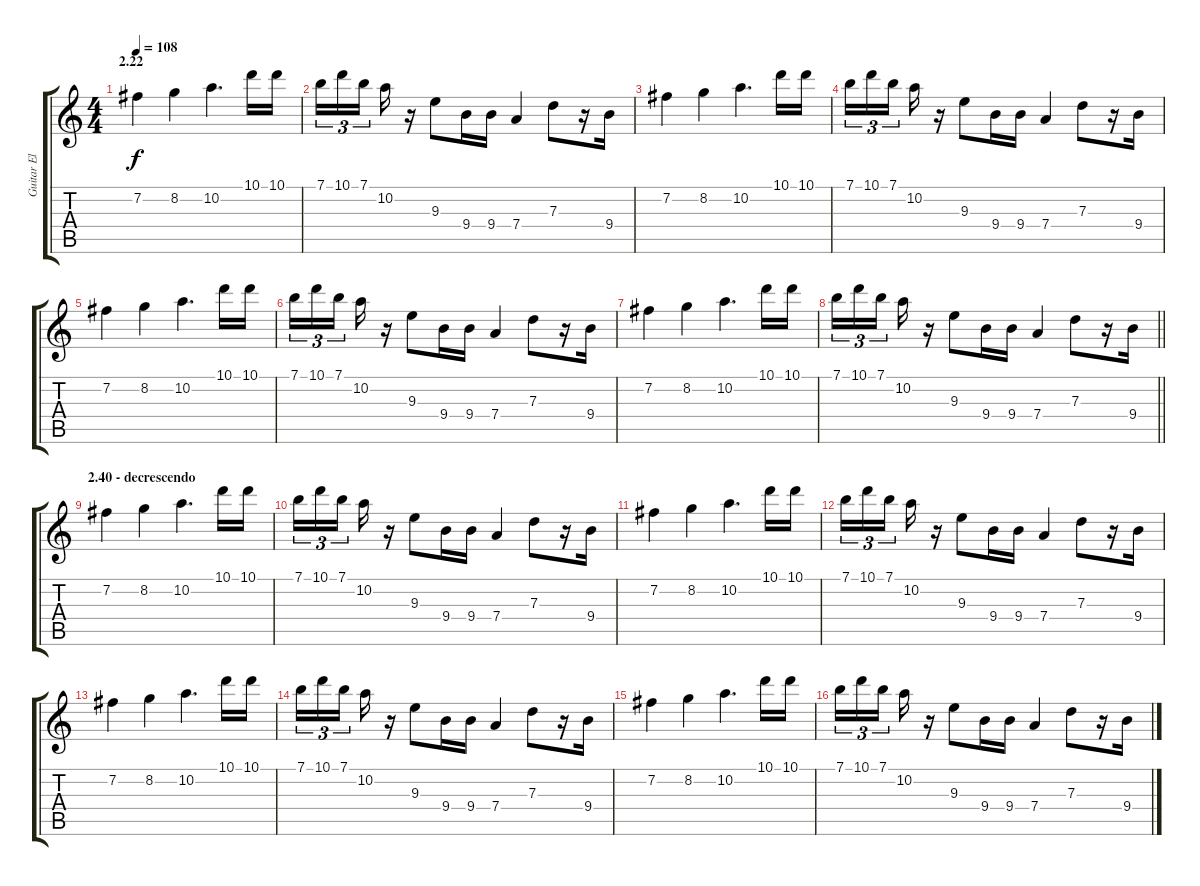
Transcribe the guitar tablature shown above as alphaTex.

\track ("Guitar El" "Guitar El") {instrument overdrivenguitar}
\staff {score tabs}
\tuning (E4 B3 G3 D3 A2 E2) {hide}
\ts (4 4)
\section ("" "2.22")
\tempo 108
\clef g2
\ks c
7.2.4{dy f} 8.2.4 10.2.4{d} 10.1.16 10.1.16 |
7.1.16{tu (3 2)} 10.1.16{tu (3 2)} 7.1.16{tu (3 2) beam splitsecondary} 10.2.16 r.16 9.3.8 9.4.16 9.4.16 7.4.4 7.3.8 r.16 9.4.16 |
7.2.4 8.2.4 10.2.4{d} 10.1.16 10.1.16 |
7.1.16{tu (3 2)} 10.1.16{tu (3 2)} 7.1.16{tu (3 2) beam splitsecondary} 10.2.16 r.16 9.3.8 9.4.16 9.4.16 7.4.4 7.3.8 r.16 9.4.16 |
7.2.4 8.2.4 10.2.4{d} 10.1.16 10.1.16 |
7.1.16{tu (3 2)} 10.1.16{tu (3 2)} 7.1.16{tu (3 2) beam splitsecondary} 10.2.16 r.16 9.3.8 9.4.16 9.4.16 7.4.4 7.3.8 r.16 9.4.16 |
7.2.4 8.2.4 10.2.4{d} 10.1.16 10.1.16 |
\barLineRight lightlight
7.1.16{tu (3 2)} 10.1.16{tu (3 2)} 7.1.16{tu (3 2) beam splitsecondary} 10.2.16 r.16 9.3.8 9.4.16 9.4.16 7.4.4 7.3.8 r.16 9.4.16 |
\section ("" "2.40 - decrescendo")
7.2.4 8.2.4 10.2.4{d} 10.1.16 10.1.16 |
7.1.16{tu (3 2)} 10.1.16{tu (3 2)} 7.1.16{tu (3 2) beam splitsecondary} 10.2.16 r.16 9.3.8 9.4.16 9.4.16 7.4.4 7.3.8 r.16 9.4.16 |
7.2.4 8.2.4 10.2.4{d} 10.1.16 10.1.16 |
7.1.16{tu (3 2)} 10.1.16{tu (3 2)} 7.1.16{tu (3 2) beam splitsecondary} 10.2.16 r.16 9.3.8 9.4.16 9.4.16 7.4.4 7.3.8 r.16 9.4.16 |
7.2.4 8.2.4 10.2.4{d} 10.1.16 10.1.16 |
7.1.16{tu (3 2)} 10.1.16{tu (3 2)} 7.1.16{tu (3 2) beam splitsecondary} 10.2.16 r.16 9.3.8 9.4.16 9.4.16 7.4.4 7.3.8 r.16 9.4.16 |
7.2.4 8.2.4 10.2.4{d} 10.1.16 10.1.16 |
7.1.16{tu (3 2)} 10.1.16{tu (3 2)} 7.1.16{tu (3 2) beam splitsecondary} 10.2.16 r.16 9.3.8 9.4.16 9.4.16 7.4.4 7.3.8 r.16 9.4.16
